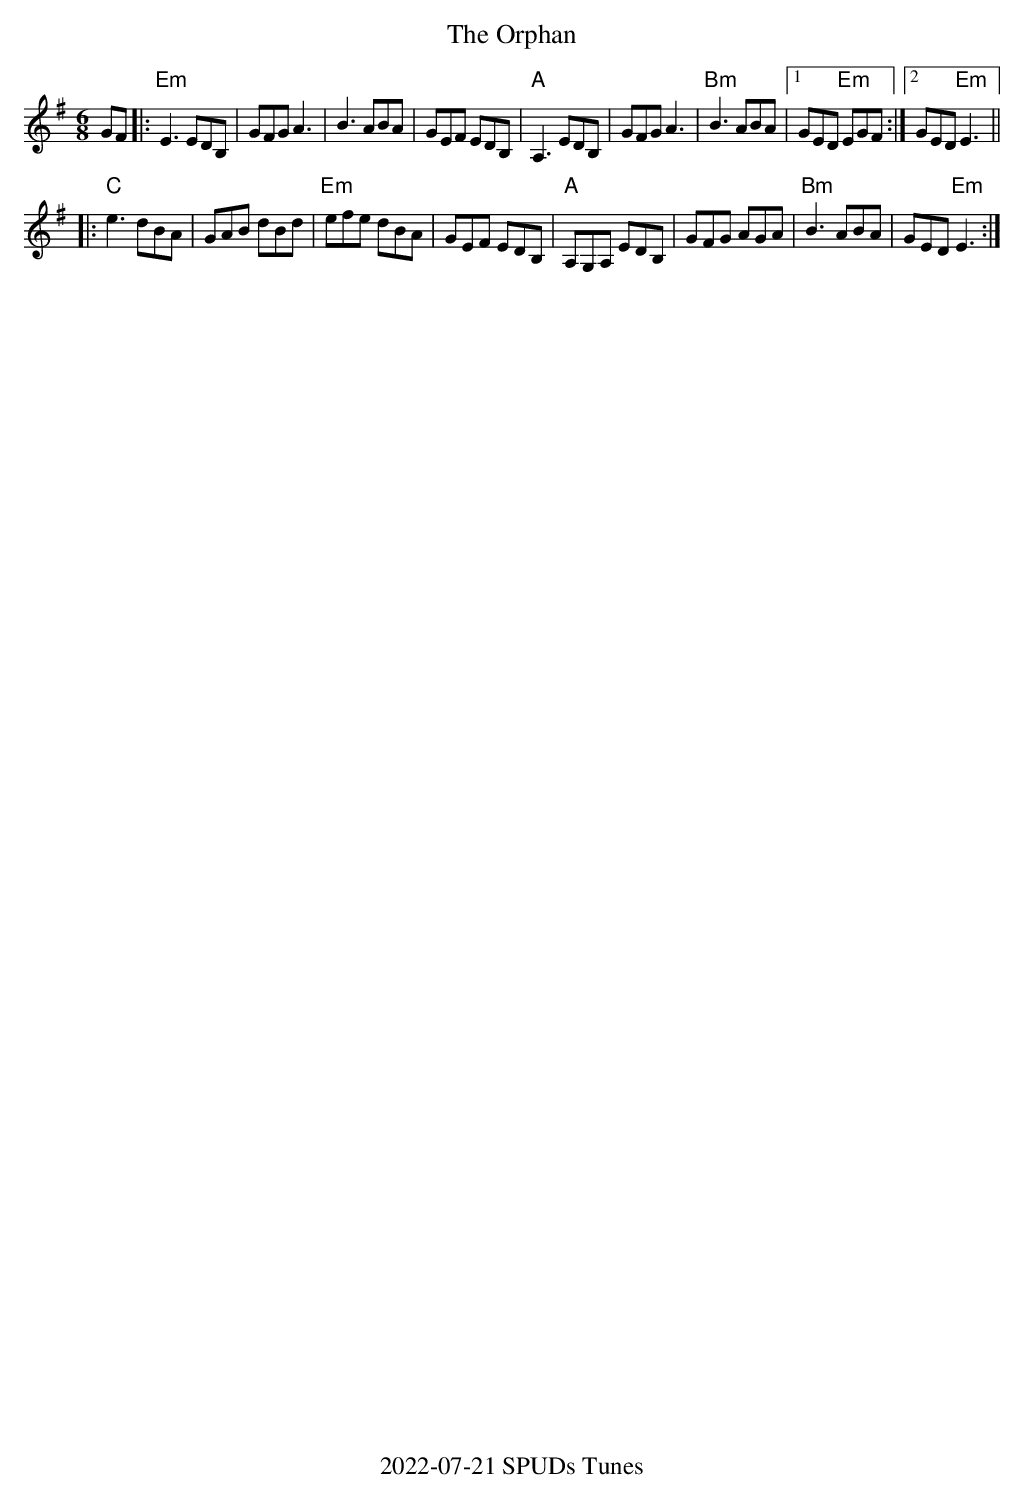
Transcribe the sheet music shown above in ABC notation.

X:1
T:Orphan, The
M:6/8
L:1/8
K:Em
GF |:"Em" E3 EDB, | GFG A3 | B3 ABA | GEF EDB, |\
"A" A,3 EDB, | GFG A3 | "Bm" B3 ABA |1 GED "Em" EGF :|2 GED "Em" E3 ||
|:"C" e3 dBA | GAB dBd | "Em" efe dBA | GEF EDB, |\
"A" A,G,A, EDB, | GFG AGA | "Bm" B3 ABA | GED "Em" E3 :|
